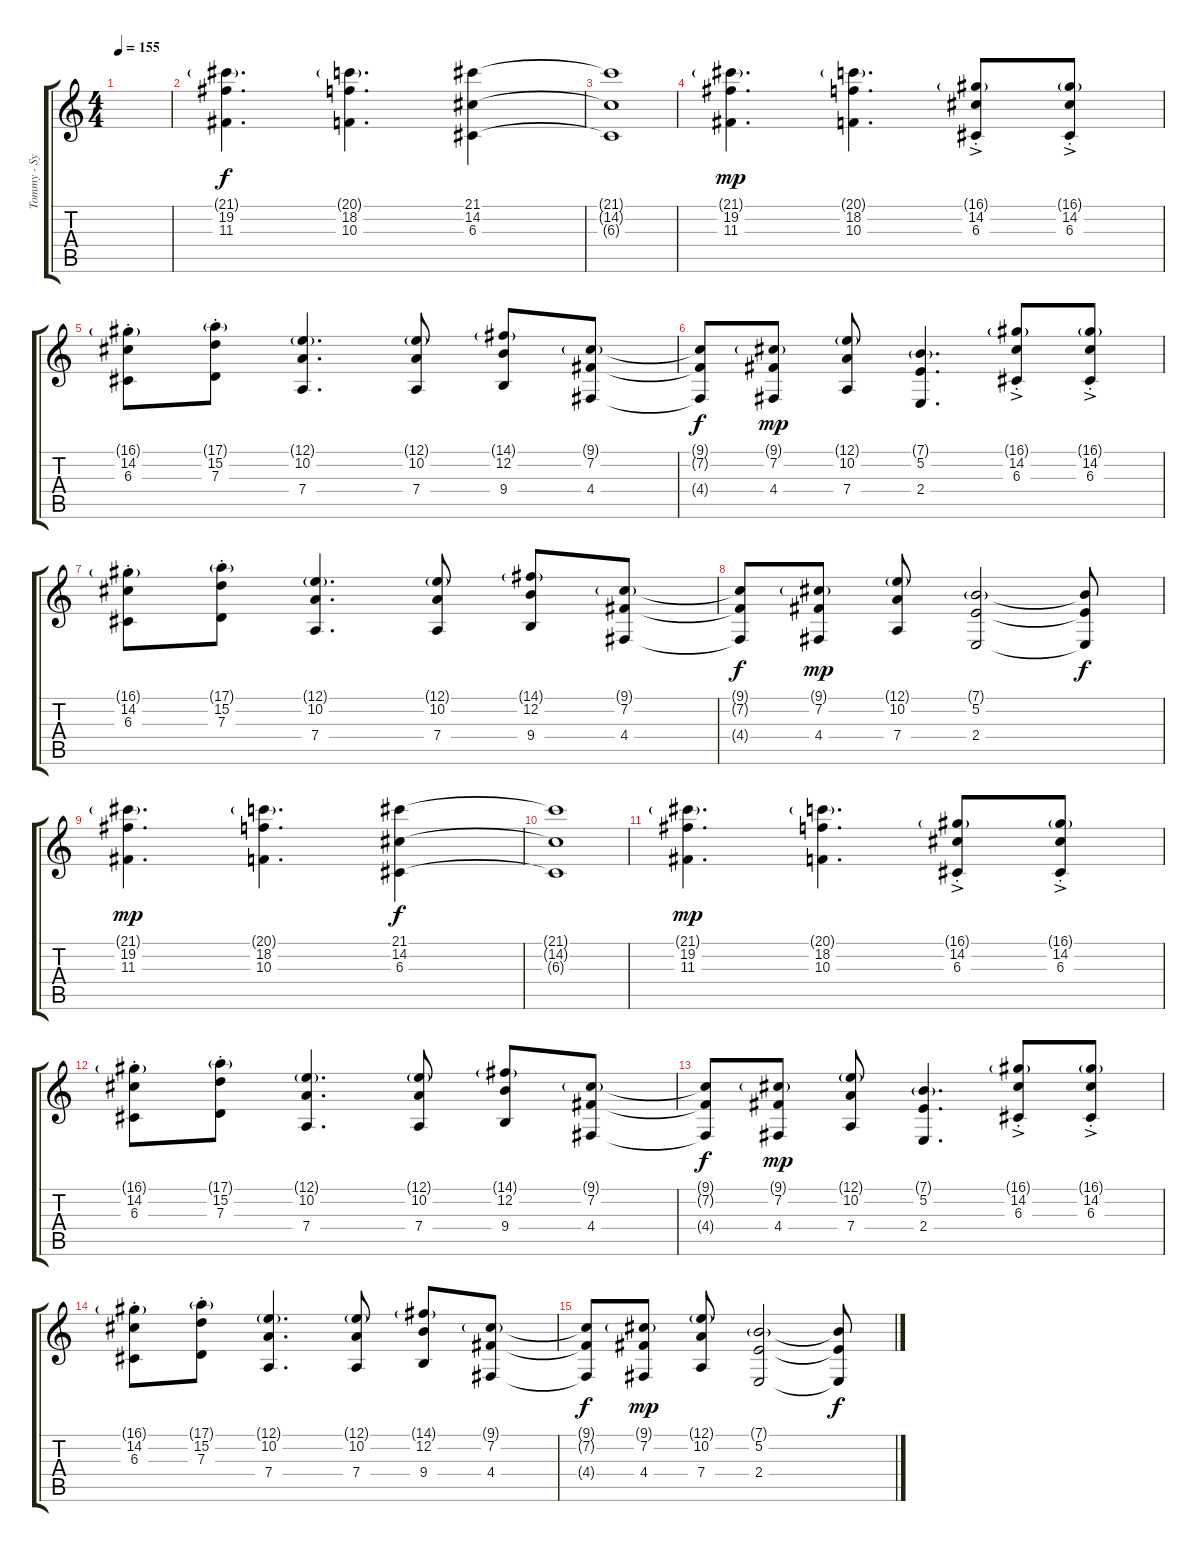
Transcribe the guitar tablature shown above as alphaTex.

\track ("Tommy - Synth" "Tommy - Sy") {instrument synthstrings1}
\staff {score tabs}
\tuning (E4 B3 G3 D3 A2 E2) {hide}
\ts (4 4)
\tempo 155
\clef g2
\ks c
|
(21.1{g} 19.2 11.3).4{d volume 9} (20.1{g} 18.2 10.3).4{d} (21.1 14.2 6.3).4{dy f} |
(21.1{t} 14.2{t} 6.3{t}).1 |
(21.1{g} 19.2 11.3).4{d dy mp} (20.1{g} 18.2 10.3).4{d} (16.1{g st} 14.2{ac st} 6.3{ac st}).8 (16.1{g st} 14.2{ac st} 6.3{ac st}).8 |
(16.1{g st} 14.2{st} 6.3{st}).8 (17.1{g st} 15.2{st} 7.3{st}).8 (12.1{g} 10.2 7.4).4{d} (12.1{g} 10.2 7.4).8 (14.1{g} 12.2 9.4).8 (9.1{g} 7.2 4.4).8 |
(9.1{t} 7.2{t} 4.4{t}).8{dy f} (9.1{g} 7.2 4.4).8{dy mp} (12.1{g} 10.2 7.4).8 (7.1{g} 5.2 2.4).4{d} (16.1{g st} 14.2{ac st} 6.3{ac st}).8 (16.1{g st} 14.2{ac st} 6.3{ac st}).8 |
(16.1{g st} 14.2{st} 6.3{st}).8 (17.1{g st} 15.2{st} 7.3{st}).8 (12.1{g} 10.2 7.4).4{d} (12.1{g} 10.2 7.4).8 (14.1{g} 12.2 9.4).8 (9.1{g} 7.2 4.4).8 |
(9.1{t} 7.2{t} 4.4{t}).8{dy f} (9.1{g} 7.2 4.4).8{dy mp} (12.1{g} 10.2 7.4).8 (7.1{g} 5.2 2.4).2 (7.1{t} 5.2{t} 2.4{t}).8{dy f} |
(21.1{g} 19.2 11.3).4{d dy mp} (20.1{g} 18.2 10.3).4{d} (21.1 14.2 6.3).4{dy f} |
(21.1{t} 14.2{t} 6.3{t}).1 |
(21.1{g} 19.2 11.3).4{d dy mp} (20.1{g} 18.2 10.3).4{d} (16.1{g st} 14.2{ac st} 6.3{ac st}).8 (16.1{g st} 14.2{ac st} 6.3{ac st}).8 |
(16.1{g st} 14.2{st} 6.3{st}).8 (17.1{g st} 15.2{st} 7.3{st}).8 (12.1{g} 10.2 7.4).4{d} (12.1{g} 10.2 7.4).8 (14.1{g} 12.2 9.4).8 (9.1{g} 7.2 4.4).8 |
(9.1{t} 7.2{t} 4.4{t}).8{dy f} (9.1{g} 7.2 4.4).8{dy mp} (12.1{g} 10.2 7.4).8 (7.1{g} 5.2 2.4).4{d} (16.1{g st} 14.2{ac st} 6.3{ac st}).8 (16.1{g st} 14.2{ac st} 6.3{ac st}).8 |
(16.1{g st} 14.2{st} 6.3{st}).8 (17.1{g st} 15.2{st} 7.3{st}).8 (12.1{g} 10.2 7.4).4{d} (12.1{g} 10.2 7.4).8 (14.1{g} 12.2 9.4).8 (9.1{g} 7.2 4.4).8 |
(9.1{t} 7.2{t} 4.4{t}).8{dy f} (9.1{g} 7.2 4.4).8{dy mp} (12.1{g} 10.2 7.4).8 (7.1{g} 5.2 2.4).2 (7.1{t} 5.2{t} 2.4{t}).8{dy f}
